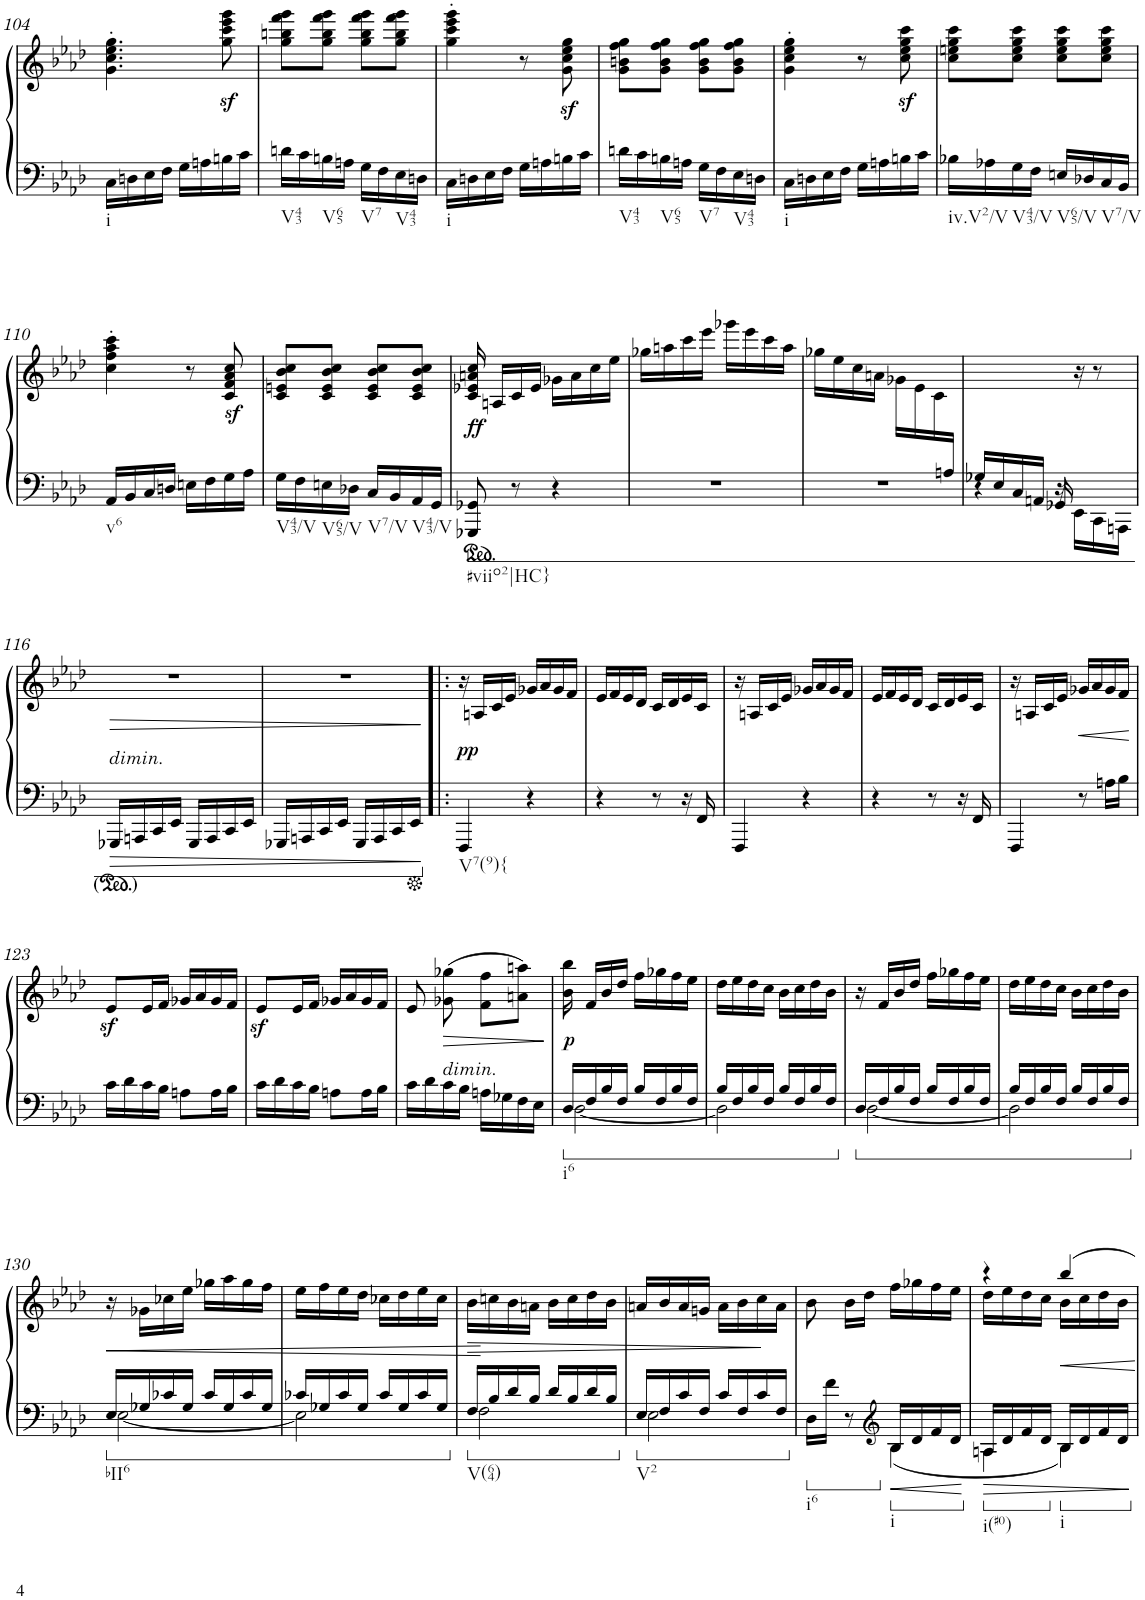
**kern	**kern	**dynam
*part1	*part1	*part1
*staff2	*staff1	*staff1/2
*I"Piano	*	*
*I'Pno.	*	*
!!LO:PB:g=z
*clefG2	*clefG2	*
*k[b-e-a-d-]	*k[b-e-a-d-]	*
*M2/4	*M2/4	*
=104	=104	=104
!LO:TX:b:t=i	!	!
16C\LL	4.g\' 4.cc\' 4.ee-\' 4.gg\'	.
16Dn\	.	.
16E-\	.	.
16F\JJ	.	.
16G\LL	.	.
16An\	.	.
16Bn\	8gg\z< 8ccc\z< 8eee-\z< 8ggg\z<	.
16c\JJ	.	.
=105	=105	=105
!LO:TX:b:t=V43	!	!
16dn\LL	8gg\ 8bbn\ 8fff\ 8ggg\L	.
16c\	.	.
!LO:TX:b:t=V65	!	!
16Bn\	8gg\ 8bb\ 8fff\ 8ggg\J	.
16An\JJ	.	.
!LO:TX:b:t=V7	!	!
16G\LL	8gg\ 8bb\ 8fff\ 8ggg\L	.
16F\	.	.
!LO:TX:b:t=V43	!	!
16E-\	8gg\ 8bb\ 8fff\ 8ggg\J	.
16Dn\JJ	.	.
=106	=106	=106
!LO:TX:b:t=i	!	!
16C\LL	4gg\' 4ccc\' 4eee-\' 4ggg\'	.
16Dn\	.	.
16E-\	.	.
16F\JJ	.	.
16G\LL	8r	.
16An\	.	.
16Bn\	8g\z< 8cc\z< 8ee-\z< 8gg\z<	.
16c\JJ	.	.
=107	=107	=107
!LO:TX:b:t=V43	!	!
16dn\LL	8g\ 8bn\ 8ff\ 8gg\L	.
16c\	.	.
!LO:TX:b:t=V65	!	!
16Bn\	8g\ 8b\ 8ff\ 8gg\J	.
16An\JJ	.	.
!LO:TX:b:t=V7	!	!
16G\LL	8g\ 8b\ 8ff\ 8gg\L	.
16F\	.	.
!LO:TX:b:t=V43	!	!
16E-\	8g\ 8b\ 8ff\ 8gg\J	.
16Dn\JJ	.	.
=108	=108	=108
!LO:TX:b:t=i	!	!
16C\LL	4g\' 4cc\' 4ee-\' 4gg\'	.
16Dn\	.	.
16E-\	.	.
16F\JJ	.	.
16G\LL	8r	.
16An\	.	.
16Bn\	8cc\z< 8ee-\z< 8gg\z< 8ccc\z<	.
16c\JJ	.	.
=109	=109	=109
!LO:TX:b:t=iv.V2/V	!	!
16B-X\LL	8cc\ 8een\ 8gg\ 8ccc\L	.
16A-X\	.	.
!LO:TX:b:t=V43/V	!	!
16G\	8cc\ 8ee\ 8gg\ 8ccc\J	.
16F\JJ	.	.
!LO:TX:b:t=V65/V	!	!
16En/LL	8cc\ 8ee\ 8gg\ 8ccc\L	.
16D-X/	.	.
!LO:TX:b:t=V7/V	!	!
16C/	8cc\ 8ee\ 8gg\ 8ccc\J	.
16BB-/JJ	.	.
!!LO:LB:g=z
=110	=110	=110
!LO:TX:b:t=v6	!	!
16AA-/LL	4cc\' 4ff\' 4aa-\' 4ccc\'	.
16BB-/	.	.
16C/	.	.
16Dn/JJ	.	.
16En\LL	8r	.
16F\	.	.
16G\	8c/z< 8f/z< 8a-/z< 8cc/z<	.
16A-\JJ	.	.
=111	=111	=111
!LO:TX:b:t=V43/V	!	!
16G\LL	8c/ 8en/ 8b-/ 8cc/L	.
16F\	.	.
!LO:TX:b:t=V65/V	!	!
16En\	8c/ 8e/ 8b-/ 8cc/J	.
16D-X\JJ	.	.
!LO:TX:b:t=V7/V	!	!
16C/LL	8c/ 8e/ 8b-/ 8cc/L	.
16BB-/	.	.
!LO:TX:b:t=V43/V	!	!
16AA-/	8c/ 8e/ 8b-/ 8cc/J	.
16GG/JJ	.	.
=112	=112	=112
!LO:TX:b:t=#viio2|HC}	!	!
!	!	!LO:DY:b
8GGG-X/ 8GG-X/	16c/ 16e-X/ 16an/ 16cc/	ff
.	16An/LL	.
8r	16c/	.
.	16e-/JJ	.
4r	16g-X\LL	.
.	16a\	.
.	16cc\	.
.	16ee-\JJ	.
=113	=113	=113
2r	16gg-X\LL	.
.	16aan\	.
.	16ccc\	.
.	16eee-\JJ	.
.	16ggg-X\LL	.
.	16eee-\	.
.	16ccc\	.
.	16aa\JJ	.
=114	=114	=114
*^	*	*
4..ryy	2r	16gg-X\LL	.
.	.	16ee-\	.
.	.	16cc\	.
.	.	16an\JJ	.
.	.	16g-X\LL	.
.	.	16e-\	.
.	.	16c\	.
16An/JJ	.	16ryy	.
=115	=115	=115	=115
16G-X/LL	4r	16ryy	.
16E-/	.	.	.
16C/	.	.	.
16AAn/JJ	.	.	.
16GG-X/	16r	.	.
8.ryy	16EE-\LL	16r	.
.	16CC\	8r	.
.	16AAAn\JJ	.	.
!!LO:LB:g=z
=116	=116	=116	=116
!LO:TX:a:i:t=dimin.	!	!	!
!	!	!	!LO:HP:b
*v	*v	*	*
16GGG-X/LL	2r	>
16AAAn/	.	.
16CC/	.	.
16EE-/JJ	.	.
16GGG-/LL	.	.
16AAA/	.	.
16CC/	.	.
16EE-/JJ	.	.
=117	=117	=117
16GGG-X/LL	2r	.
16AAAn/	.	.
16CC/	.	.
16EE-/JJ	.	.
16GGG-/LL	.	.
16AAA/	.	.
16CC/	.	.
16EE-/JJ	.	.
.	.	]
=118!|:	=118!|:	=118!|:
!LO:TX:b:t=V7(9){	!	!
!	!	!LO:DY:a=2
4FFF/	16r	pp
.	16An/LL	.
.	16c/	.
.	16e-/JJ	.
4r	16g-X/LL	.
.	16a-/	.
.	16g-/	.
.	16f/JJ	.
=119	=119	=119
4r	16e-/LL	.
.	16f/	.
.	16e-/	.
.	16d-/JJ	.
8r	16c/LL	.
.	16d-/	.
16r	16e-/	.
16FF/	16c/JJ	.
=120	=120	=120
4FFF/	16r	.
.	16An/LL	.
.	16c/	.
.	16e-/JJ	.
4r	16g-X/LL	.
.	16a-/	.
.	16g-/	.
.	16f/JJ	.
=121	=121	=121
4r	16e-/LL	.
.	16f/	.
.	16e-/	.
.	16d-/JJ	.
8r	16c/LL	.
.	16d-/	.
16r	16e-/	.
16FF/	16c/JJ	.
=122	=122	=122
4FFF/	16r	.
.	16An/LL	.
.	16c/	.
.	16e-/JJ	.
!	!	!LO:HP:b
8r	16g-X/LL	<
.	16a-/	.
16An\LL	16g-/	.
16B-\JJ	16f/JJ	.
.	.	[
!!LO:LB:g=z
=123	=123	=123
*	*^	*
16c\LL	8e-/L	16ryy	.
!	!	!	!LO:DY:b
16d-\	.	4..ryy	sf
16c\	16e-/L	.	.
16B-\JJ	16f/JJ	.	.
8An\L	16g-X/LL	.	.
.	16a-/	.	.
16A\L	16g-/	.	.
16B-\JJ	16f/JJ	.	.
=124	=124	=124	=124
16c\LL	8e-/L	16ryy	.
!	!	!	!LO:DY:b
16d-\	.	4..ryy	sf
16c\	16e-/L	.	.
16B-\JJ	16f/JJ	.	.
8An\L	16g-X/LL	.	.
.	16a-/	.	.
16A\L	16g-/	.	.
16B-\JJ	16f/JJ	.	.
*	*v	*v	*
=125	=125	=125
16c\LL	8e-/	.
16d-\	.	.
!LO:TX:a:i:t=dimin.	!	!
!	!	!LO:HP:b
16c\	(8g-X\ 8gg-X\	>
16B-\JJ	.	.
16An\LL	8f\ 8ff\L	.
16G-X\	.	.
16F\	8an\ 8aan\J)	.
16E-\JJ	.	.
.	.	]
=126	=126	=126
*^	*	*
!LO:TX:b:t=i6	!	!	!
!	!	!	!LO:DY:b
16D-/LL	[2D-\	16b-\ 16bb-\	p
16F/	.	16f/LL	.
16B-/	.	16b-/	.
16F/JJ	.	16dd-/JJ	.
16B-/LL	.	16ff\LL	.
16F/	.	16gg-X\	.
16B-/	.	16ff\	.
16F/JJ	.	16ee-\JJ	.
=127	=127	=127	=127
16B-/LL	2D-\]	16dd-\LL	.
16F/	.	16ee-\	.
16B-/	.	16dd-\	.
16F/JJ	.	16cc\JJ	.
16B-/LL	.	16b-\LL	.
16F/	.	16cc\	.
16B-/	.	16dd-\	.
16F/JJ	.	16b-\JJ	.
=128	=128	=128	=128
16D-/LL	[2D-\	16r	.
16F/	.	16f/LL	.
16B-/	.	16b-/	.
16F/JJ	.	16dd-/JJ	.
16B-/LL	.	16ff\LL	.
16F/	.	16gg-X\	.
16B-/	.	16ff\	.
16F/JJ	.	16ee-\JJ	.
=129	=129	=129	=129
16B-/LL	2D-\]	16dd-\LL	.
16F/	.	16ee-\	.
16B-/	.	16dd-\	.
16F/JJ	.	16cc\JJ	.
16B-/LL	.	16b-\LL	.
16F/	.	16cc\	.
16B-/	.	16dd-\	.
16F/JJ	.	16b-\JJ	.
!!LO:LB:g=z
=130	=130	=130	=130
!LO:TX:b:t=bII6	!	!	!
!	!	!	!LO:HP:b
16E-/LL	[2E-\	16r	<
16G-X/	.	16g-X\LL	.
16c-X/	.	16cc-X\	.
16G-/JJ	.	16ee-\JJ	.
16c-/LL	.	16gg-X\LL	.
16G-/	.	16aa-\	.
16c-/	.	16gg-\	.
16G-/JJ	.	16ff\JJ	.
=131	=131	=131	=131
16c-X/LL	2E-\]	16ee-\LL	.
16G-X/	.	16ff\	.
16c-/	.	16ee-\	.
16G-/JJ	.	16dd-\JJ	.
16c-/LL	.	16cc-X\LL	.
16G-/	.	16dd-\	.
16c-/	.	16ee-\	.
16G-/JJ	.	16cc-\JJ	.
=132	=132	=132	=132
!LO:TX:b:t=V(64)	!	!	!
!	!	!	!LO:HP:b
16F/LL	2F\	16b-\LL	>
16B-/	.	16ccn\	[
16d-/	.	16b-\	.
16B-/JJ	.	16an\JJ	.
16d-/LL	.	16b-\LL	.
16B-/	.	16cc\	.
16d-/	.	16dd-\	.
16B-/JJ	.	16b-\JJ	.
=133	=133	=133	=133
!LO:TX:b:t=V2	!	!	!
16E-/LL	2E-\	16an/LL	.
16F/	.	16b-/	.
16c/	.	16a/	.
16F/JJ	.	16gn/JJ	.
16c/LL	.	16a\LL	.
16F/	.	16b-\	.
16c/	.	16cc\	.
16F/JJ	.	16a\JJ	.
*v	*v	*	*
.	.	]
=134	=134	=134
*^	*	*
!LO:TX:b:t=i6	!	!	!
16D-\LL	4ryy	8b-\	.
16f\JJ	.	.	.
8r	.	16b-\LL	.
.	.	16dd-\JJ	.
*clefG2	*	*	*
!LO:TX:b:t=i	!	!	!
16B-/LL	4B-\	16ff\LL	.
16d-/	.	16gg-X\	.
16f/	.	16ff\	.
16d-/JJ	.	16ee-\JJ	.
=135	=135	=135	=135
*	*	*^	*
!LO:TX:b:t=i(#0)	!	!	!	!
16An/LL	4A\	4r	16dd-\LL	.
16d-/	.	.	16ee-\	.
16f/	.	.	16dd-\	.
16d-/JJ	.	.	16cc\JJ	.
!LO:TX:b:t=i	!	!	!	!
16B-/LL	4B-\	4bb-/	16b-\LL	.
16d-/	.	.	16cc\	.
16f/	.	.	16dd-\	.
16d-/JJ	.	.	16b-\JJ	.
*v	*v	*	*	*
*	*v	*v	*
=	=	=
*-	*-	*-
